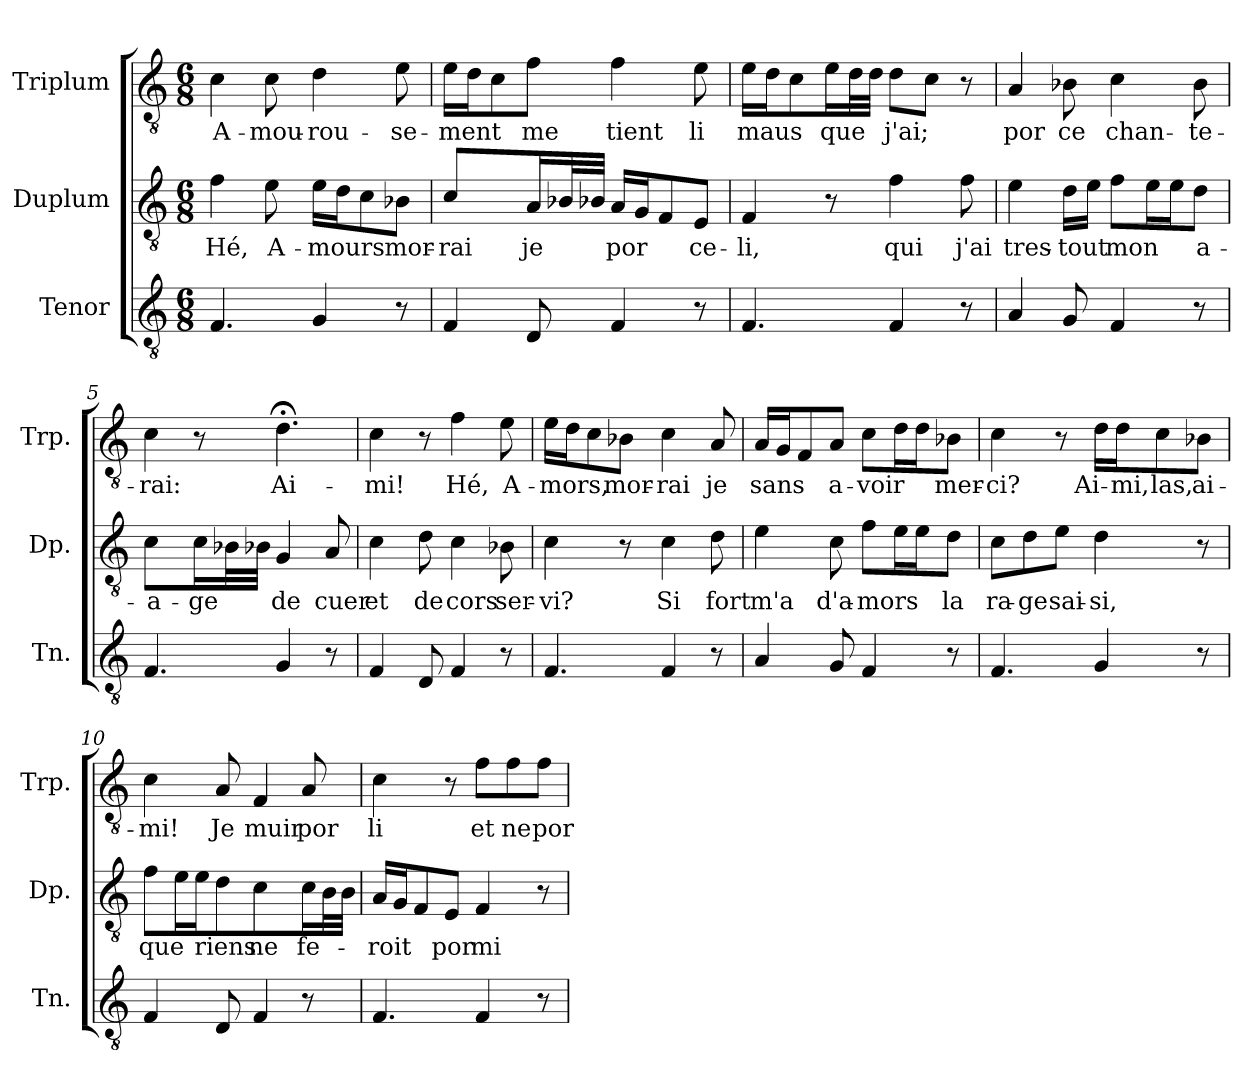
**kern	**kern	**text	**kern	**text
*part3	*part2	*part2	*part1	*part1
*staff3	*staff2	*staff2	*staff1	*staff1
*I"Tenor	*I"Duplum	*	*I"Triplum	*
*I'Tn.	*I'Dp.	*	*I'Trp.	*
*clefGv2	*clefGv2	*	*clefGv2	*
*k[]	*k[]	*	*k[]	*
*M6/8	*M6/8	*	*M6/8	*
=1	=1	=1	=1	=1
!	!	!LO:LY:b	!	!LO:LY:b
4.F/	4f\	Hé,	4c\	A-
!	!	!LO:LY:b	!	!LO:LY:b
.	8e\	A-	8c\	-mou-
!	!	!LO:LY:b	!	!LO:LY:b
4G/	16e\LL	-mours	4d\	-rou-
.	16d\J	.	.	.
.	8c\	.	.	.
!	!	!LO:LY:b	!	!LO:LY:b
8r	8B-X\J	mor-	8e\	-se-
=2	=2	=2	=2	=2
!	!	!LO:LY:b	!	!LO:LY:b
4F/	4c\	-rai	16e\LL	-ment
.	.	.	16d\J	.
.	.	.	8c\	.
!	!	!LO:LY:b	!	!LO:LY:b
8D/	16A/LL	je	8f\J	me
*	*tremolo	*	*	*
.	32B-X/	.	.	.
.	32B-X/JJJ	.	.	.
*	*Xtremolo	*	*	*
!	!	!LO:LY:b	!	!LO:LY:b
4F/	16A/LL	por	4f\	tient
.	16G/J	.	.	.
.	8F/	.	.	.
!	!	!LO:LY:b	!	!LO:LY:b
8r	8E/J	ce-	8e\	li
=3	=3	=3	=3	=3
!	!	!LO:LY:b	!	!LO:LY:b
4.F/	4F/	-li,	16e\LL	maus
.	.	.	16d\J	.
.	.	.	8c\	.
!	!	!	!	!LO:LY:b
.	8r	.	16e\L	que
*	*	*	*tremolo	*
.	.	.	32d\	.
.	.	.	32d\JJJ	.
*	*	*	*Xtremolo	*
!	!	!LO:LY:b	!	!LO:LY:b
4F/	4f\	qui	8d\L	j'ai;
.	.	.	8c\J	.
!	!	!LO:LY:b	!	!
8r	8f\	j'ai	8r	.
=4	=4	=4	=4	=4
!	!	!LO:LY:b	!	!LO:LY:b
4A/	4e\	tres-	4A/	por
!	!	!LO:LY:b	!	!LO:LY:b
8G/	16d\LL	-tout	8B-X\	ce
.	16e\JJ	.	.	.
!	!	!LO:LY:b	!	!LO:LY:b
4F/	8f\L	mon	4c\	chan-
*	*tremolo	*	*	*
.	16e\	.	.	.
.	16e\	.	.	.
*	*Xtremolo	*	*	*
!	!	!LO:LY:b	!	!LO:LY:b
8r	8d\J	a-	8B-\	-te-
!!LO:LB:g=z
=5	=5	=5	=5	=5
!	!	!LO:LY:b	!	!LO:LY:b
4.F/	4c\	-a-	4c\	-rai:
!	!	!LO:LY:b	!	!
.	16c\LL	-ge	8r	.
*	*tremolo	*	*	*
.	32B-X\	.	.	.
.	32B-X\JJJ	.	.	.
*	*Xtremolo	*	*	*
!	!	!LO:LY:b	!	!LO:LY:b
4G/	4G/	de	4.d;<\	Ai-
!	!	!LO:LY:b	!	!
8r	8A/	cuer	.	.
=6	=6	=6	=6	=6
!	!	!LO:LY:b	!	!LO:LY:b
4F/	4c\	et	4c\	-mi!
!	!	!LO:LY:b	!	!
8D/	8d\	de	8r	.
!	!	!LO:LY:b	!	!LO:LY:b
4F/	4c\	cors	4f\	Hé,
!	!	!LO:LY:b	!	!LO:LY:b
8r	8B-i\	ser-	8e\	A-
=7	=7	=7	=7	=7
!	!	!LO:LY:b	!	!LO:LY:b
4.F/	4c\	-vi?	16e\LL	-mors,
.	.	.	16d\J	.
.	.	.	8c\	.
!	!	!	!	!LO:LY:b
.	8r	.	8B-X\J	mor-
!	!	!LO:LY:b	!	!LO:LY:b
4F/	4c\	Si	4c\	-rai
!	!	!LO:LY:b	!	!LO:LY:b
8r	8d\	fort	8A/	je
=8	=8	=8	=8	=8
!	!	!LO:LY:b	!	!LO:LY:b
4A/	4e\	m'a	16A/LL	sans
.	.	.	16G/J	.
.	.	.	8F/	.
!	!	!LO:LY:b	!	!LO:LY:b
8G/	8c\	d'a-	8A/J	a-
!	!	!LO:LY:b	!	!LO:LY:b
4F/	8f\L	-mors	8c\L	-voir
*	*tremolo	*	*	*
*	*	*	*tremolo	*
.	16e\	.	16d\	.
.	16e\	.	16d\	.
*	*	*	*Xtremolo	*
*	*Xtremolo	*	*	*
!	!	!LO:LY:b	!	!LO:LY:b
8r	8d\J	la	8B-X\J	mer-
=9	=9	=9	=9	=9
!	!	!LO:LY:b	!	!LO:LY:b
4.F/	8c\L	ra-	4c\	-ci?
!	!	!LO:LY:b	!	!
.	8d\	-ge	.	.
!	!	!LO:LY:b	!	!
.	8e\J	sai-	8r	.
!	!	!LO:LY:b	!	!LO:LY:b
4G/	4d\	-si,	16d\LL	Ai-
!	!	!	!	!LO:LY:b
.	.	.	16d\J	-mi,
!	!	!	!	!LO:LY:b
.	.	.	8c\	las,
!	!	!	!	!LO:LY:b
8r	8r	.	8B-X\J	ai-
!!LO:LB:g=z
=10	=10	=10	=10	=10
!	!	!LO:LY:b	!	!LO:LY:b
4F/	8f\L	que	4c\	-mi!
*	*tremolo	*	*	*
.	16e\	.	.	.
.	16e\	.	.	.
*	*Xtremolo	*	*	*
!	!	!LO:LY:b	!	!LO:LY:b
8D/	8d\J	riens	8A/	Je
!	!	!LO:LY:b	!	!LO:LY:b
4F/	4c\	ne	4F/	muir
!	!	!LO:LY:b	!	!LO:LY:b
8r	16c\LL	fe-	8A/	por
*	*tremolo	*	*	*
.	32B\	.	.	.
.	32B\JJJ	.	.	.
*	*Xtremolo	*	*	*
=11	=11	=11	=11	=11
!	!	!LO:LY:b	!	!LO:LY:b
4.F/	16A/LL	-roit	4c\	li
.	16G/J	.	.	.
.	8F/	.	.	.
!	!	!LO:LY:b	!	!
.	8E/J	por	8r	.
!	!	!LO:LY:b	!	!LO:LY:b
4F/	4F/	mi	8f\L	et
!	!	!	!	!LO:LY:b
.	.	.	8f\	ne
!	!	!	!	!LO:LY:b
8r	8r	.	8f\J	por
=	=	=	=	=
*-	*-	*-	*-	*-
